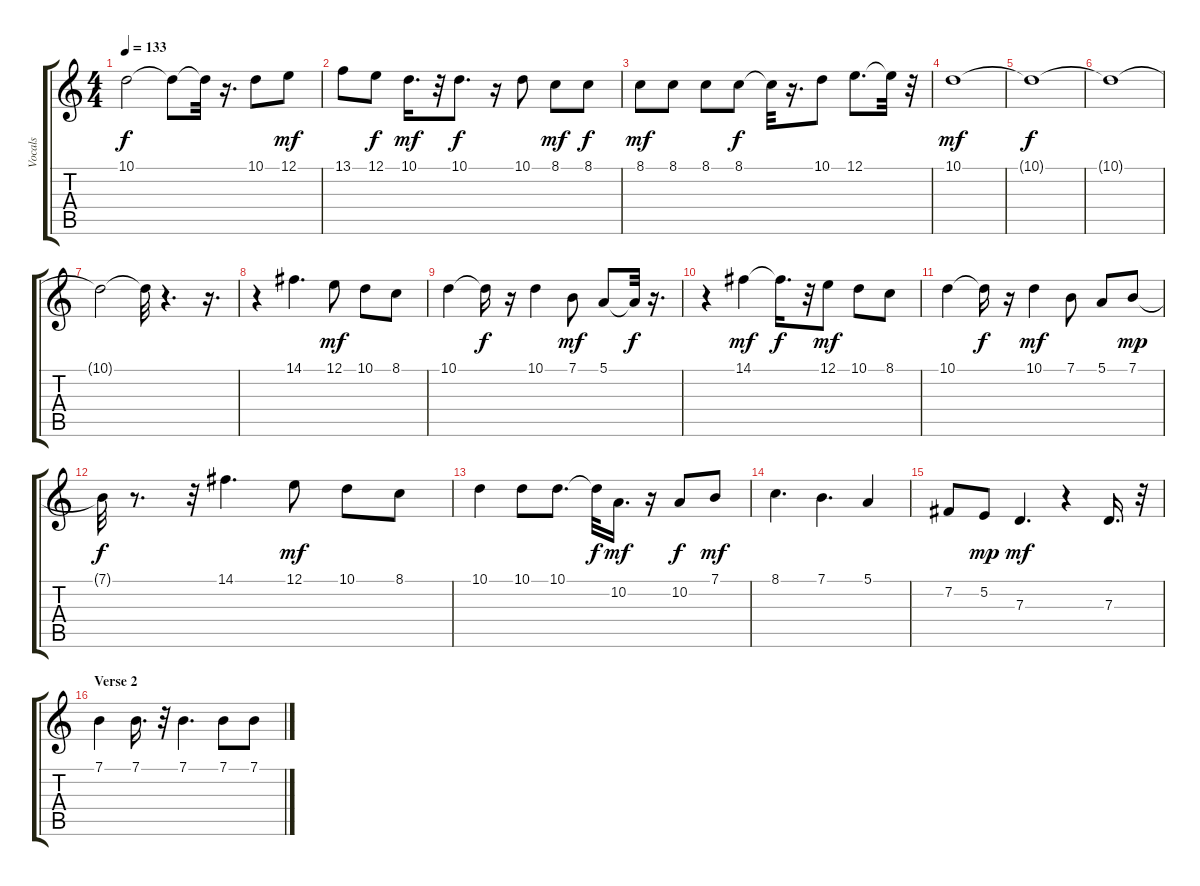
\track ("Vocals" "Vocals") {instrument whistle}
\staff {score tabs}
\tuning (E4 B3 G3 D3 A2 E2) {hide}
\ts (4 4)
\tempo 133
\clef g2
\ks c
10.1{t}.2{dy f} 10.1{t}.8 10.1{t}.32 r.16{d} 10.1.8 12.1.8{dy mf} |
13.1.8 12.1.8{dy f} 10.1.16{d dy mf} r.32 10.1.8{d dy f} r.16 10.1.8 8.1.8{dy mf} 8.1.8{dy f} |
8.1.8{dy mf} 8.1.8 8.1.8 8.1.8{dy f} 8.1{t}.32 r.16{d} 10.1.8 12.1.8{d} 12.1{t}.32 r.32 |
10.1.1{dy mf} |
10.1{t}.1{dy f} |
10.1{t}.1 |
10.1{t}.2 10.1{t}.32 r.4{d} r.16{d} |
r.4 14.1.4{d} 12.1.8{dy mf} 10.1.8 8.1.8 |
10.1.4 10.1{t}.16{dy f} r.16 10.1.4 7.1.8{dy mf} 5.1.8 5.1{t}.32{dy f} r.16{d} |
r.4 14.1.4{dy mf} 14.1{t}.16{d dy f} r.32 12.1.8{dy mf} 10.1.8 8.1.8 |
10.1.4 10.1{t}.16{dy f} r.16 10.1.4{dy mf} 7.1.8 5.1.8 7.1.8{dy mp} |
7.1{t}.32{dy f} r.8{d} r.32 14.1.4{d} 12.1.8{dy mf} 10.1.8 8.1.8 |
10.1.4 10.1.8 10.1.8{d} 10.1{t}.32{dy f} 10.2.16{d dy mf} r.16 10.2.8{dy f} 7.1.8{dy mf} |
8.1.4{d} 7.1.4{d} 5.1.4 |
7.2.8 5.2.8{dy mp} 7.3.4{d dy mf} r.4 7.3.16{d} r.32 |
\section ("" "Verse 2")
7.1.4 7.1.16{d} r.32 7.1.4{d} 7.1.8 7.1.8
